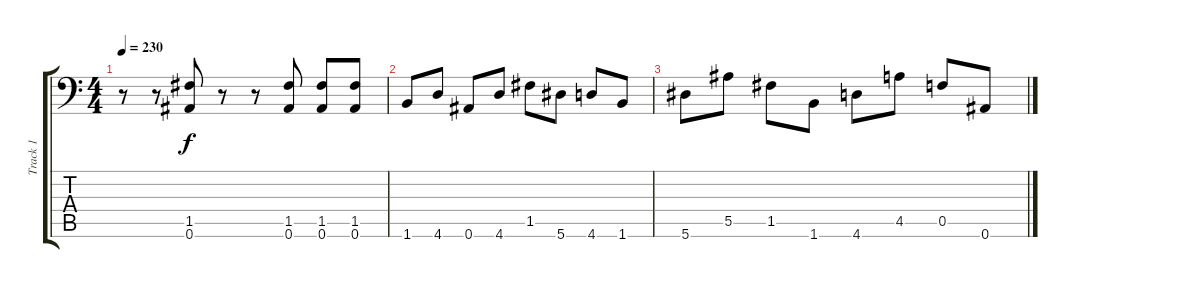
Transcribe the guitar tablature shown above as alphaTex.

\track ("Track 1" "Track 1") {instrument distortionguitar}
\staff {score tabs}
\tuning (C4 G3 Eb3 Bb2 F2 Bb1) {hide}
\ts (4 4)
\tempo 230
\clef f4
\ks c
r.8{dy f} r.8 (1.5 0.6).8 r.8 r.8 (1.5 0.6).8 (1.5 0.6).8 (1.5 0.6).8 |
1.6.8 4.6.8 0.6.8 4.6.8 1.5.8 5.6.8 4.6.8 1.6.8 |
5.6.8 5.5.8 1.5.8 1.6.8 4.6.8 4.5.8 0.5.8 0.6.8
